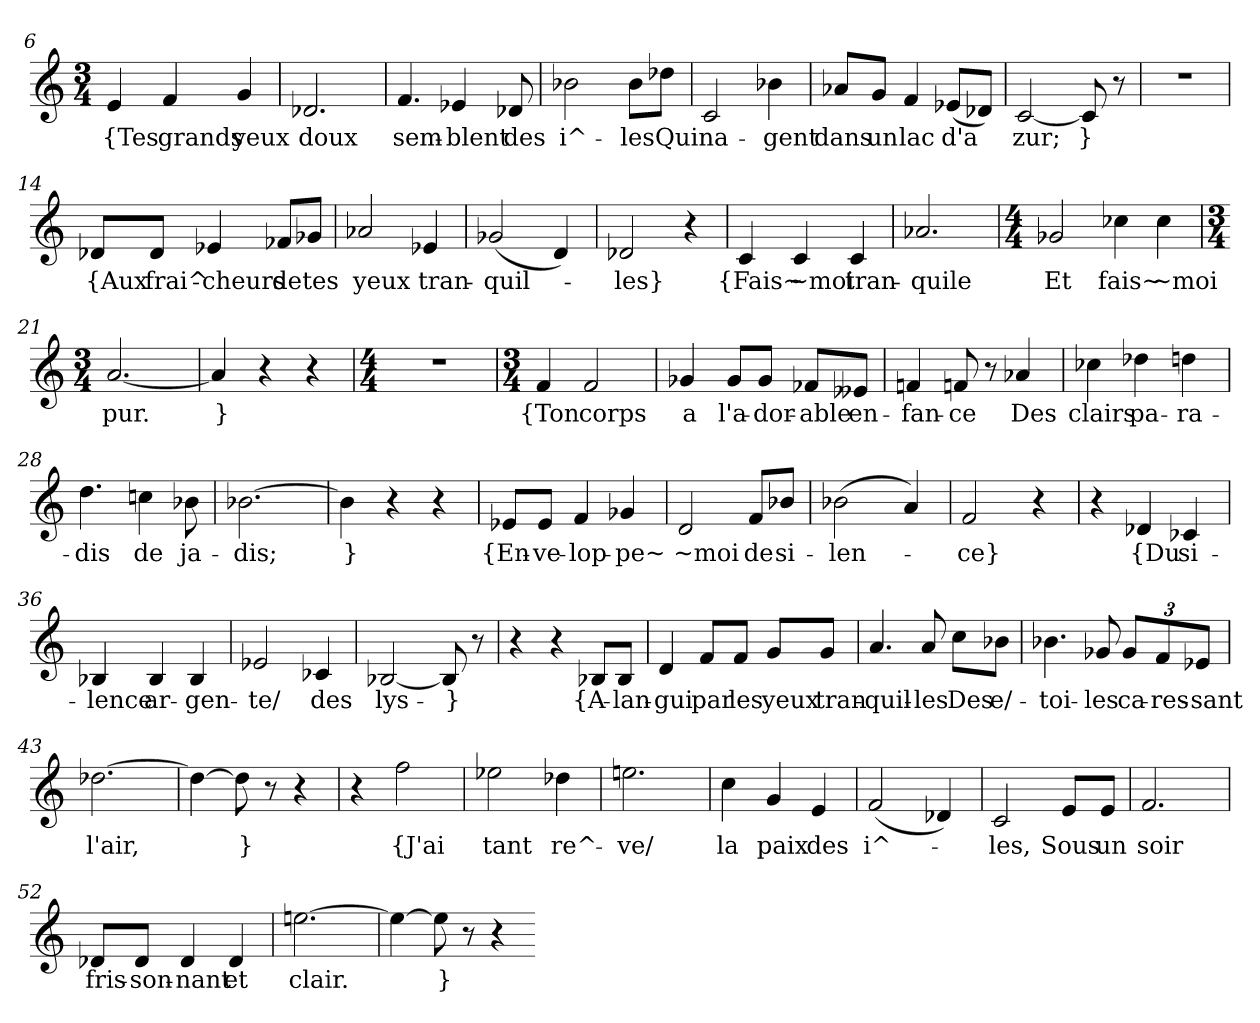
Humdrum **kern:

**kern	**text
*part1	*part1
*staff1	*staff1
*clefG2	*
*k[]	*
*M3/4	*
=6	=6
4e	{Tes
4f	grands
4g	yeux
=7	=7
2.d-X	doux
=8	=8
4.f	sem-
4e-X	-blent
8d-X	des
=9	=9
2b-X	i^-
8b-\L	-les
8dd-X\J	Qui
=10	=10
2c	na-
4b-X	-gent
=11	=11
8a-X/L	dans
8g/J	un
4f	lac
(8e-X/L	d'a
8d-X/J)	.
=12	=12
[2c	-zur;
8c]	}
8r	.
=13	=13
2.r	.
=14	=14
8d-X/L	{Aux
8d-/J	frai^-
4e-X	-cheurs
8f-X/L	de
8g-X/J	tes
=15	=15
2a-X	yeux
4e-X	tran-
=16	=16
(2g-X	-quil-
4d)	.
=17	=17
2d-X	-les}
4r	.
=18	=18
4c	{Fais~
4c	~moi
4c	tran-
=19	=19
2.a-X	-quile
=20	=20
*M4/4	*
2g-X	Et
4cc-X	fais~
4cc-	~moi
=21	=21
*M3/4	*
[2.a	pur.
=22	=22
4a]	}
4r	.
4r	.
=23	=23
*M4/4	*
1r	.
=24	=24
*M3/4	*
4f	{Ton
2f	corps
=25	=25
4g-X	a
8g-/L	l'a-
8g-/J	-dor-
8f-X/L	-able
8e--X/J	en-
=26	=26
4fn	-fan-
8fn	-ce
8r	.
4a-X	Des
=27	=27
4cc-X	clairs
4dd-X	pa-
4ddn	-ra-
=28	=28
4.dd	-dis
4ccn	de
8b-X	ja-
=29	=29
[2.b-X	-dis;
=30	=30
4b-]	}
4r	.
4r	.
=31	=31
8e-X/L	{En-
8e-/J	-ve-
4f	-lop-
4g-X	-pe~
=32	=32
2d	~moi
8f/L	de
8b-X/J	si-
=33	=33
(2b-X	-len-
4a)	.
=34	=34
2f	-ce}
4r	.
=35	=35
4r	.
4d-X	{Du
4c-X	si-
=36	=36
4B-X	-lence
4B-	ar-
4B-	-gen-
=37	=37
2e-X	-te/
4c-X	des
=38	=38
[2B-X	lys-
8B-]	}
8r	.
=39	=39
4r	.
4r	.
8B-X/L	{A-
8B-/J	-lan-
=40	=40
4d	-gui
8f/L	par
8f/J	les
8g/L	yeux
8g/J	tran-
=41	=41
4.a	-quil-
8a	-les
8cc\L	Des
8b-X\J	e/-
=42	=42
4.b-X	-toi-
8g-X	-les
12g-/L	ca-
12f/	-res-
12e-X/J	-sant
=43	=43
[2.dd-X	l'air,
=44	=44
4dd-_	.
8dd-]	}
8r	.
4r	.
=45	=45
4r	.
2ff	{J'ai
=46	=46
2ee-X	tant
4dd-X	re^-
=47	=47
2.een	-ve/
=48	=48
4cc	la
4g	paix
4e	des
=49	=49
(2f	i^-
4d-X)	.
=50	=50
2c	-les,
8e/L	Sous
8e/J	un
=51	=51
2.f	soir
=52	=52
8d-X/L	fris-
8d-/J	-son-
4d-	-nant
4d-	et
=53	=53
[2.een	clair.
=54	=54
4een_	.
8een]	}
8r	.
4r	.
=-	=-
*-	*-
